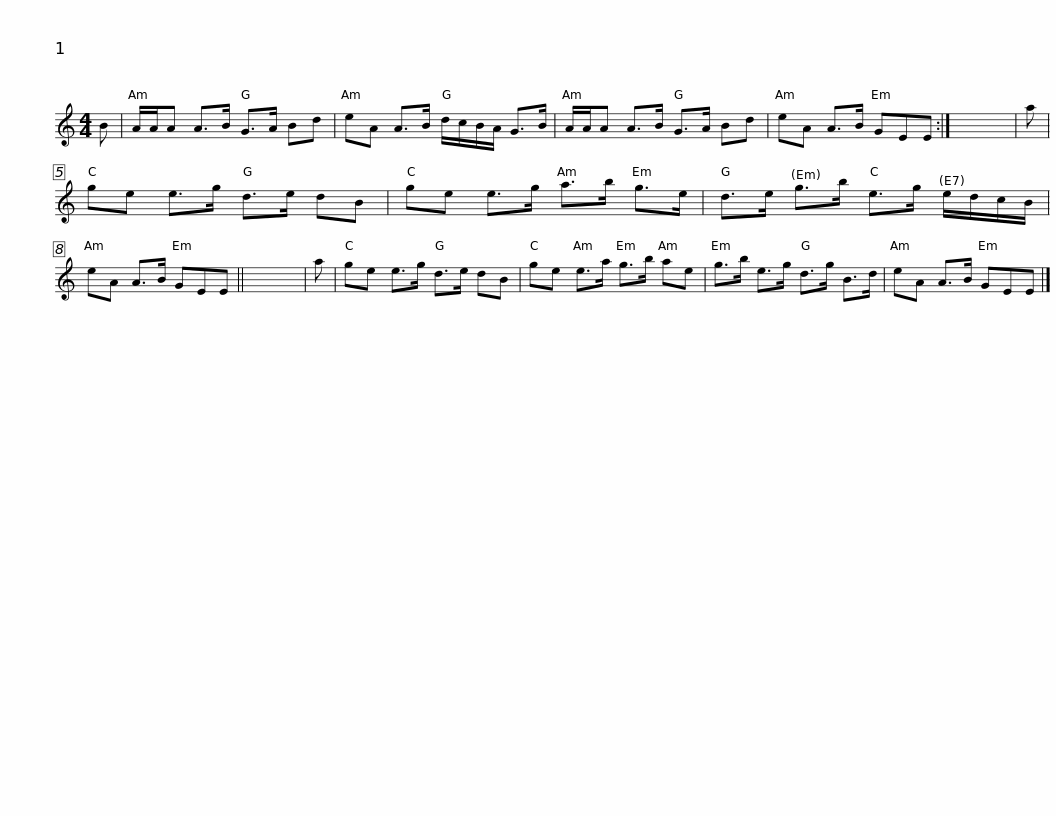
X:1
L:1/8
M:4/4
I:linebreak $
K:C
V:1 treble
V:1
 B | A/A/A A>B G>A Bd | eA A>B d/c/B/A/ G>B | A/A/A A>B G>A Bd | eA A>B GEE :| %5
 x8 | a |$ ge e>g d>e dB | ge e>g a>b g>e | d>e g>b e>g e/d/c/B/ | %10
 eA A>B GEE || x8 | a |$ ge e>g d>e dB | ge e>a g>b ae | %15
 g>b e>g d>g B>d | eA A>B GEE |] %17
